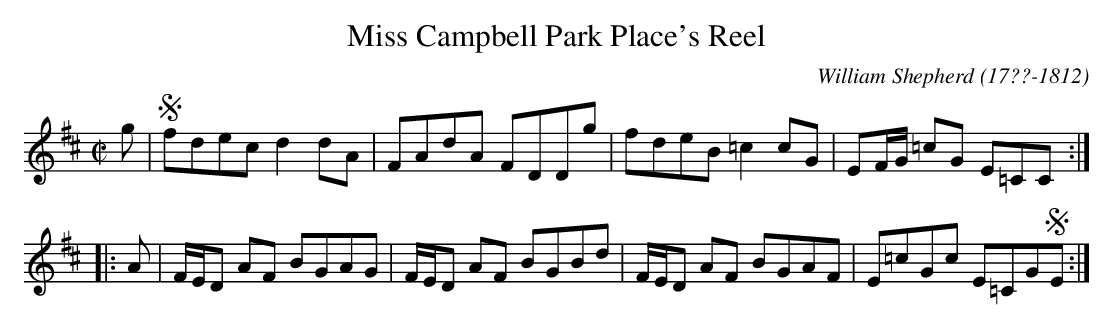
X:1
T: Miss Campbell Park Place's Reel
C: William Shepherd (17??-1812)
M: C|
L: 1/8
K: D
g |!segno!\
fdec d2dA | FAdA FDDg |\
fdeB =c2cG | EF/G/ =cG E=CC :|
|: A |\
F/E/D AF BGAG | F/E/D AF BGBd |\
F/E/D AF BGAF | E=cGc E=CG!segno!E :|
